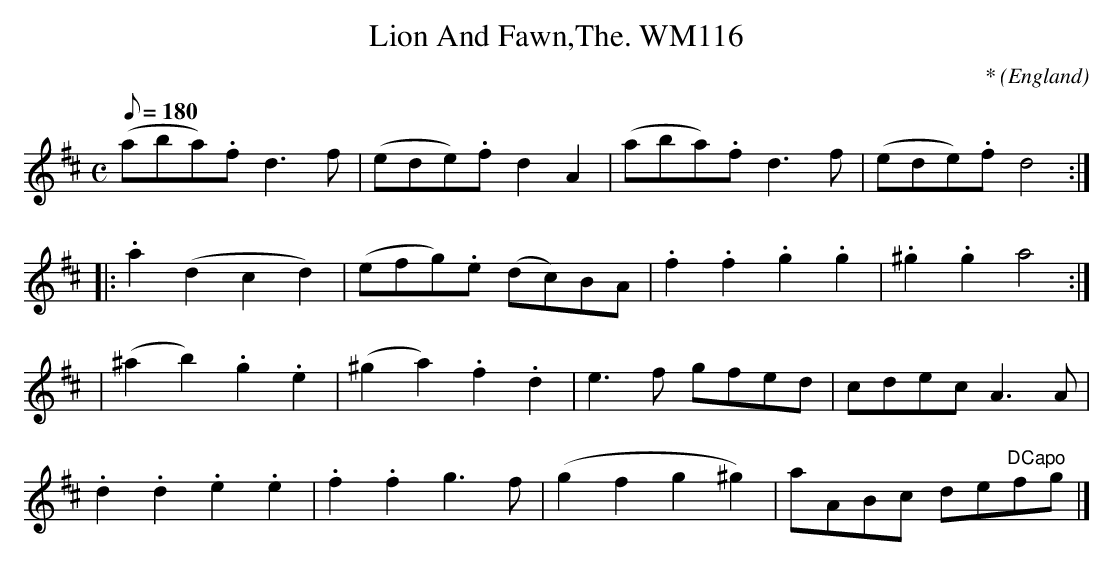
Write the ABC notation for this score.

X:1
T:Lion And Fawn,The. WM116
M:C
L:1/8
Q:180
C:*
O:England
W:
K:D
(aba).fd3f|(ede).fd2A2|(aba).fd3f|(ede).fd4:|!
|:.a2(d2c2d2)|(efg).e (dc)BA|.f2.f2.g2.g2|.^g2.g2a4:|!
|(^a2b2).g2.e2|(^g2a2).f2.d2|e3f gfed|cdecA3A|!
.d2.d2.e2.e2|.f2.f2g3f|(g2f2g2^g2)|aABc de"DCapo"fg|]
